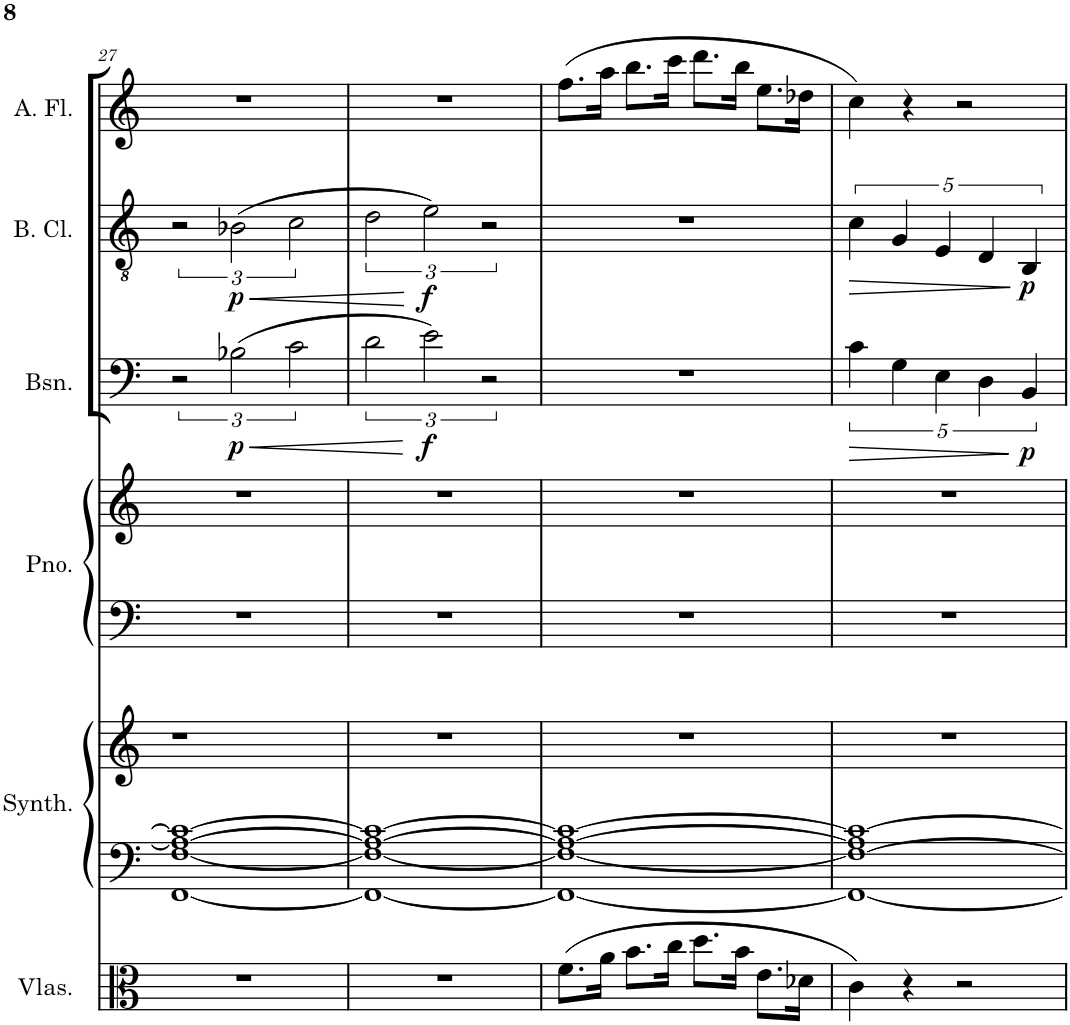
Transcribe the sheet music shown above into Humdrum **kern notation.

**kern	**kern	**kern	**kern	**kern	**kern	**dynam	**kern	**dynam	**kern
*part6	*part5	*part5	*part4	*part4	*part3	*part3	*part2	*part2	*part1
*staff8	*staff7	*staff6	*staff5	*staff4	*staff3	*staff3	*staff2	*staff2	*staff1
*I"Violas	*I"Metallic Synthesizer	*	*I"Piano	*	*I"Bassoon	*	*I"Bass Clarinet	*	*I"Alto Flute
*I'Vlas.	*I'Synth.	*	*I'Pno.	*	*I'Bsn.	*	*I'B. Cl.	*	*I'A. Fl.
!!LO:PB:g=z
*clefC3	*clefF4	*clefG2	*clefF4	*clefG2	*clefF4	*	*clefGv2	*	*clefG2
*	*	*	*	*	*	*	*ITrd8c14	*	*
*k[]	*k[]	*k[]	*k[]	*k[]	*k[]	*	*k[]	*	*k[]
*M4/4	*M4/4	*M4/4	*M4/4	*M4/4	*M4/4	*	*M4/4	*	*M4/4
=27	=27	=27	=27	=27	=27	=27	=27	=27	=27
1r	[1FF [1F 1A-_ 1c_	1r	1r	1r	3r	.	3r	.	1r
!	!	!	!	!	!	!LO:HP:b	!	!LO:HP:b	!
!	!	!	!	!	!	!LO:DY:n=1:b	!	!LO:DY:n=1:b	!
.	.	.	.	.	(3B-X\	< p	(3B-X\	< p	.
.	.	.	.	.	3c\	.	3c\	.	.
=28	=28	=28	=28	=28	=28	=28	=28	=28	=28
1r	1FF_ 1F_ 1A-_ 1c_	1r	1r	1r	3d\	.	3d\	.	1r
!	!	!	!	!	!	!LO:DY:n=1:b	!	!LO:DY:n=1:b	!
.	.	.	.	.	3e\)	[ f	3e\)	[ f	.
.	.	.	.	.	3r	.	3r	.	.
=29	=29	=29	=29	=29	=29	=29	=29	=29	=29
(8.f\L	1FF_ 1F_ 1A-_ 1c_	1r	1r	1r	1r	.	1r	.	(8.ff\L
16a\Jk	.	.	.	.	.	.	.	.	16aa\Jk
8.b\L	.	.	.	.	.	.	.	.	8.bb\L
16cc\Jk	.	.	.	.	.	.	.	.	16ccc\Jk
8.dd\L	.	.	.	.	.	.	.	.	8.ddd\L
16b\Jk	.	.	.	.	.	.	.	.	16bb\Jk
8.e\L	.	.	.	.	.	.	.	.	8.ee\L
16d-X\Jk	.	.	.	.	.	.	.	.	16dd-X\Jk
=30	=30	=30	=30	=30	=30	=30	=30	=30	=30
!	!	!	!	!	!	!LO:HP:b	!	!LO:HP:b	!
4c\)	1FF_ 1F_ 1A-] 1c_	1r	1r	1r	5c\	>	5c\	>	4cc\)
.	.	.	.	.	5G\	.	5G/	.	.
4r	.	.	.	.	.	.	.	.	4r
.	.	.	.	.	5E\	.	5E/	.	.
2r	.	.	.	.	.	.	.	.	2r
.	.	.	.	.	5D\	.	5D/	.	.
!	!	!	!	!	!	!LO:DY:n=1:b	!	!LO:DY:n=1:b	!
.	.	.	.	.	5BB/	] p	5BB/	] p	.
=	=	=	=	=	=	=	=	=	=
*-	*-	*-	*-	*-	*-	*-	*-	*-	*-
